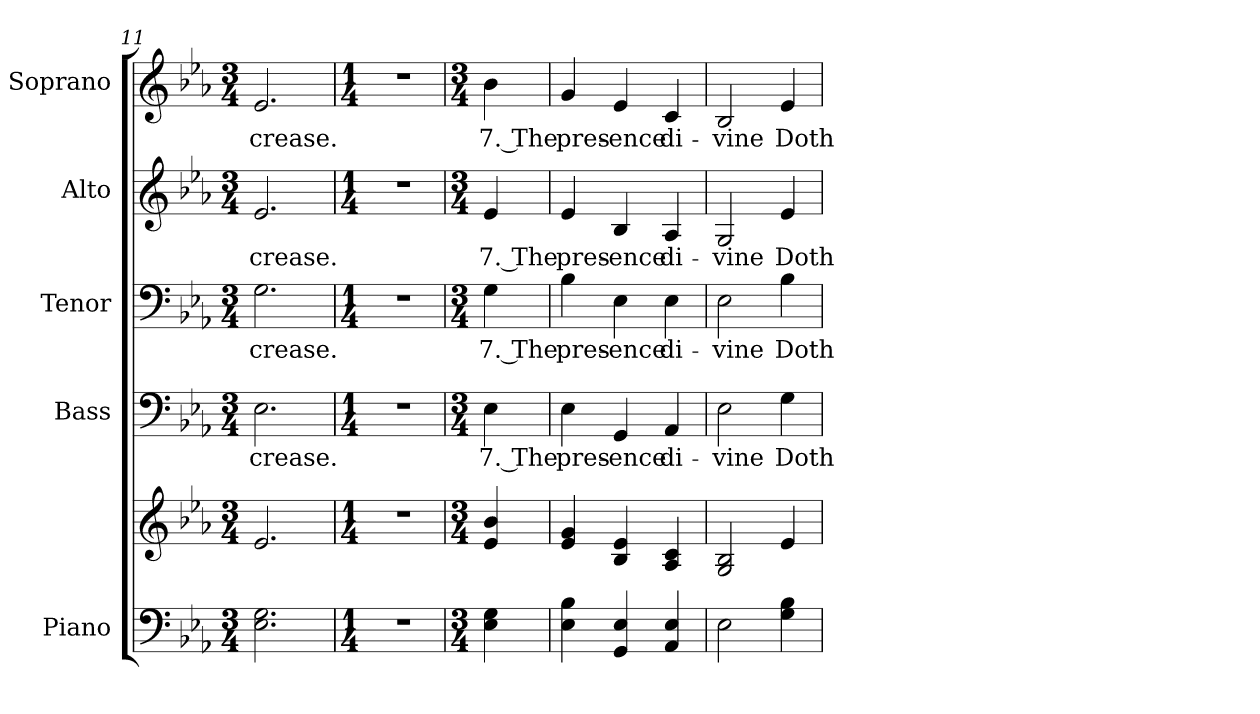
**kern	**kern	**kern	**text	**kern	**text	**kern	**text	**kern	**text
*part5	*part5	*part4	*part4	*part3	*part3	*part2	*part2	*part1	*part1
*staff6	*staff5	*staff4	*staff4	*staff3	*staff3	*staff2	*staff2	*staff1	*staff1
*I"Piano	*	*I"Bass	*	*I"Tenor	*	*I"Alto	*	*I"Soprano	*
*I'Pno.	*	*I'B.	*	*I'T.	*	*I'A.	*	*I'S.	*
!!LO:PB:g=z
*clefF4	*clefG2	*clefF4	*	*clefF4	*	*clefG2	*	*clefG2	*
*k[b-e-a-]	*k[b-e-a-]	*k[b-e-a-]	*	*k[b-e-a-]	*	*k[b-e-a-]	*	*k[b-e-a-]	*
*E-:	*E-:	*E-:	*	*E-:	*	*E-:	*	*E-:	*
*M3/4	*M3/4	*M3/4	*	*M3/4	*	*M3/4	*	*M3/4	*
=11	=11	=11	=11	=11	=11	=11	=11	=11	=11
!	!	!	!LO:LY:b:color=#000000	!	!	!	!	!	!
!	!	!	!	!	!LO:LY:b:color=#000000	!	!	!	!
!	!	!	!	!	!	!	!LO:LY:b:color=#000000	!	!
!	!	!	!	!	!	!	!	!	!LO:LY:b:color=#000000
2.E-i\ 2.Gi	2.e-i/	2.E-i\	crease.	2.Gi\	crease.	2.e-i/	crease.	2.e-i/	crease.
!!LO:PB:g=z
=12	=12	=12	=12	=12	=12	=12	=12	=12	=12
*M1/4	*M1/4	*M1/4	*	*M1/4	*	*M1/4	*	*M1/4	*
!LO:N:vis=1	!LO:N:vis=1	!LO:N:vis=1	!	!LO:N:vis=1	!	!LO:N:vis=1	!	!	!
4r	4r	4r	.	4r	.	4r	.	4r	.
=13	=13	=13	=13	=13	=13	=13	=13	=13	=13
*M3/4	*M3/4	*M3/4	*	*M3/4	*	*M3/4	*	*M3/4	*
!	!	!	!LO:LY:b:color=#000000	!	!	!	!	!	!
!	!	!	!	!	!LO:LY:b:color=#000000	!	!	!	!
!	!	!	!	!	!	!	!LO:LY:b:color=#000000	!	!
!	!	!	!	!	!	!	!	!	!LO:LY:b:color=#000000
4E-i\ 4Gi	4e-i/ 4b-i	4E-i\	7. The	4Gi\	7. The	4e-i/	7. The	4b-i\	7. The
=14	=14	=14	=14	=14	=14	=14	=14	=14	=14
!	!	!	!LO:LY:b:color=#000000	!	!	!	!	!	!
!	!	!	!	!	!LO:LY:b:color=#000000	!	!	!	!
!	!	!	!	!	!	!	!LO:LY:b:color=#000000	!	!
!	!	!	!	!	!	!	!	!	!LO:LY:b:color=#000000
4E-i\ 4B-i	4e-i/ 4gi	4E-i\	pres-	4B-i\	pres-	4e-i/	pres-	4gi/	pres-
!	!	!	!LO:LY:b:color=#000000	!	!	!	!	!	!
!	!	!	!	!	!LO:LY:b:color=#000000	!	!	!	!
!	!	!	!	!	!	!	!LO:LY:b:color=#000000	!	!
!	!	!	!	!	!	!	!	!	!LO:LY:b:color=#000000
4GGi/ 4E-i	4B-i/ 4e-i	4GGi/	-ence	4E-i\	-ence	4B-i/	-ence	4e-i/	-ence
!	!	!	!LO:LY:b:color=#000000	!	!	!	!	!	!
!	!	!	!	!	!LO:LY:b:color=#000000	!	!	!	!
!	!	!	!	!	!	!	!LO:LY:b:color=#000000	!	!
!	!	!	!	!	!	!	!	!	!LO:LY:b:color=#000000
4AA-i/ 4E-i	4A-i/ 4ci	4AA-i/	di-	4E-i\	di-	4A-i/	di-	4ci/	di-
!!LO:PB:g=z
=15	=15	=15	=15	=15	=15	=15	=15	=15	=15
!	!	!	!LO:LY:b:color=#000000	!	!	!	!	!	!
!	!	!	!	!	!LO:LY:b:color=#000000	!	!	!	!
!	!	!	!	!	!	!	!LO:LY:b:color=#000000	!	!
!	!	!	!	!	!	!	!	!	!LO:LY:b:color=#000000
2E-i\	2Gi/ 2B-i	2E-i\	-vine	2E-i\	-vine	2Gi/	-vine	2B-i/	-vine
!	!	!	!LO:LY:b:color=#000000	!	!	!	!	!	!
!	!	!	!	!	!LO:LY:b:color=#000000	!	!	!	!
!	!	!	!	!	!	!	!LO:LY:b:color=#000000	!	!
!	!	!	!	!	!	!	!	!	!LO:LY:b:color=#000000
4Gi\ 4B-i	4e-i/	4Gi\	Doth	4B-i\	Doth	4e-i/	Doth	4e-i/	Doth
=	=	=	=	=	=	=	=	=	=
*-	*-	*-	*-	*-	*-	*-	*-	*-	*-
